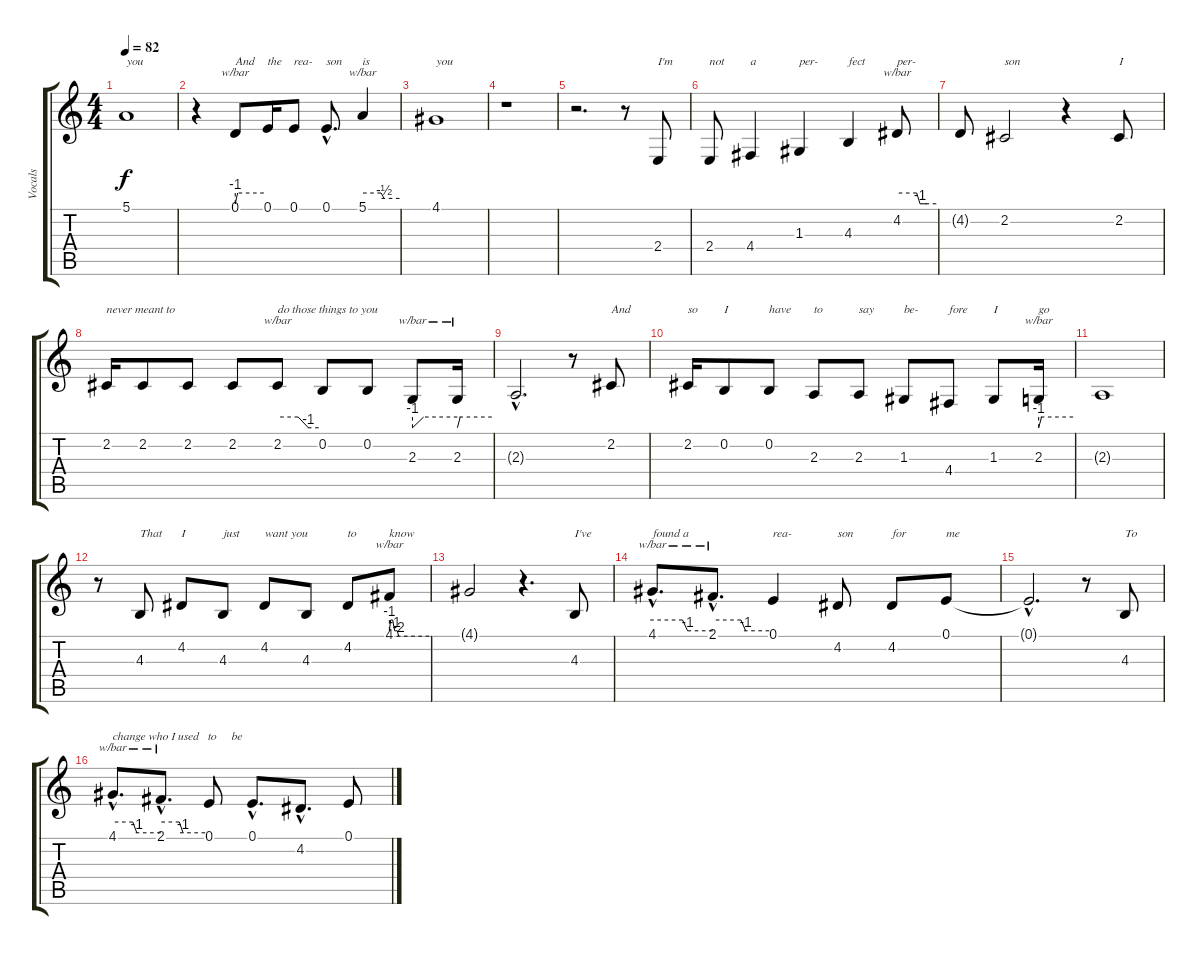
\track ("Vocals" "Vocals") {instrument oboe}
\staff {score tabs}
\tuning (E4 B3 G3 D3 A2 E2) {hide}
\ts (4 4)
\tempo 82
\clef g2
\ks c
5.1.1{txt "you" dy f} |
r.4 0.1.8{tbe (custom default 0 -4 5 0 60 0) txt "And"} 0.1.16{txt "the"} 0.1.8{txt "rea-"} 0.1{hac}.8{d txt "son"} 5.1.4{tbe (custom default 0 0 30 0 35 -2 60 -2) txt "is"} |
4.1.1{txt "you"} |
r.1 |
r.2{d} r.8 2.4.8{txt "I'm"} |
2.4.8{txt "not"} 4.4.4{txt "a"} 1.3.4{txt "per-"} 4.3.4{txt "fect"} 4.2.8{tbe (custom default 0 0 30 0 35 -4 45 -4 60 -4) txt "per-"} |
4.2{t}.8 2.2.2{txt "son"} r.4 2.2.8{txt "I"} |
2.2.16{txt "never meant to"} 2.2.8 2.2.8 2.2.8 2.2.8{tbe (custom default 0 0 30 0 45 -4 60 -4) txt "do those things to you"} 0.2.8 0.2.8 2.3.8{tbe (custom default 0 -4 15 0 60 0)} 2.3.16{tbe (custom default 0 -4 5 0 60 0)} |
2.3{hac t}.2{d} r.8 2.2.8{txt "And"} |
2.2.16{txt "so"} 0.2.8{txt "I"} 0.2.8{txt "have"} 2.3.8{txt "to"} 2.3.8{txt "say"} 1.3.8{txt "be-"} 4.4.8{txt "fore"} 1.3.8{txt "I"} 2.3.16{tbe (custom default 0 -4 5 0 60 0) txt "go"} |
2.3{t}.1 |
r.8 4.3.8{txt "That"} 4.2.8{txt "I"} 4.3.8{txt "just"} 4.2.8{txt "want you"} 4.3.8 4.2.8{txt "to"} 4.1.8{tbe (custom default 0 -4 2 0 5 0 8 -4 12 -4 14 -8 60 -8) txt "know"} |
4.1{t}.2 r.4{d} 4.3.8{txt "I've"} |
4.1{hac}.8{d tbe (custom default 0 0 30 0 35 -4 60 -4) txt "found a"} 2.1{hac}.8{d tbe (custom default 0 0 30 0 35 -4 60 -4)} 0.1.4{txt "rea-"} 4.2.8{txt "son"} 4.2.8{txt "for"} 0.1.8{txt "me"} |
0.1{hac t}.2{d} r.8 4.3.8{txt "To"} |
4.1{hac}.8{d tbe (custom default 0 0 25 0 30 -4 60 -4) txt "change who I used   to     be"} 2.1{hac}.8{d tbe (custom default 0 0 25 0 30 -4 60 -4)} 0.1.8 0.1{hac}.8{d} 4.2{hac}.8{d} 0.1.8
